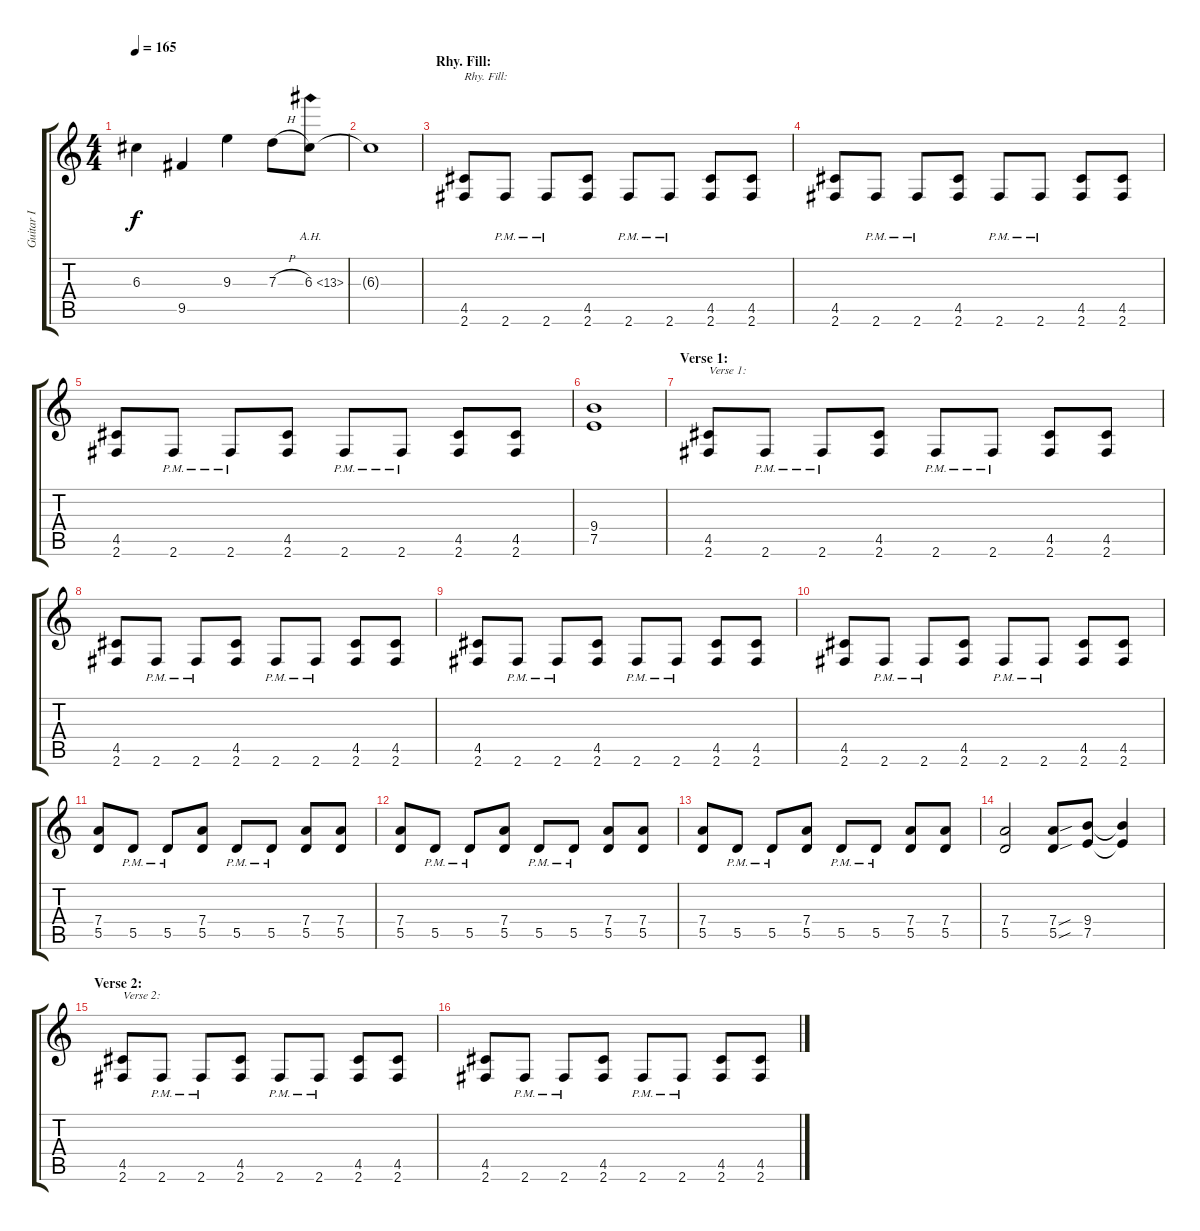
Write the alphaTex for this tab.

\track ("Guitar I" "Guitar I") {instrument distortionguitar}
\staff {score tabs}
\tuning (E4 B3 G3 D3 A2 E2) {hide}
\ts (4 4)
\tempo 165
\clef g2
\ks c
6.3{t}.4{dy f} 9.5.4 9.3.4 7.3{h}.8 6.3{ah 7}.8 |
6.3{t}.1 |
\section ("" "Rhy. Fill:")
(4.5 2.6).8{txt "Rhy. Fill:"} 2.6{pm}.8 2.6{pm}.8 (4.5 2.6).8 2.6{pm}.8 2.6{pm}.8 (4.5 2.6).8 (4.5 2.6).8 |
(4.5 2.6).8 2.6{pm}.8 2.6{pm}.8 (4.5 2.6).8 2.6{pm}.8 2.6{pm}.8 (4.5 2.6).8 (4.5 2.6).8 |
(4.5 2.6).8 2.6{pm}.8 2.6{pm}.8 (4.5 2.6).8 2.6{pm}.8 2.6{pm}.8 (4.5 2.6).8 (4.5 2.6).8 |
(9.4 7.5).1 |
\section ("" "Verse 1:")
(4.5 2.6).8{txt "Verse 1:"} 2.6{pm}.8 2.6{pm}.8 (4.5 2.6).8 2.6{pm}.8 2.6{pm}.8 (4.5 2.6).8 (4.5 2.6).8 |
(4.5 2.6).8 2.6{pm}.8 2.6{pm}.8 (4.5 2.6).8 2.6{pm}.8 2.6{pm}.8 (4.5 2.6).8 (4.5 2.6).8 |
(4.5 2.6).8 2.6{pm}.8 2.6{pm}.8 (4.5 2.6).8 2.6{pm}.8 2.6{pm}.8 (4.5 2.6).8 (4.5 2.6).8 |
(4.5 2.6).8 2.6{pm}.8 2.6{pm}.8 (4.5 2.6).8 2.6{pm}.8 2.6{pm}.8 (4.5 2.6).8 (4.5 2.6).8 |
(7.4 5.5).8 5.5{pm}.8 5.5{pm}.8 (7.4 5.5).8 5.5{pm}.8 5.5{pm}.8 (7.4 5.5).8 (7.4 5.5).8 |
(7.4 5.5).8 5.5{pm}.8 5.5{pm}.8 (7.4 5.5).8 5.5{pm}.8 5.5{pm}.8 (7.4 5.5).8 (7.4 5.5).8 |
(7.4 5.5).8 5.5{pm}.8 5.5{pm}.8 (7.4 5.5).8 5.5{pm}.8 5.5{pm}.8 (7.4 5.5).8 (7.4 5.5).8 |
(7.4 5.5).2 (7.4{sou} 5.5{sou}).8 (9.4 7.5).8 (9.4{t} 7.5{t}).4 |
\section ("" "Verse 2:")
(4.5 2.6).8{txt "Verse 2:"} 2.6{pm}.8 2.6{pm}.8 (4.5 2.6).8 2.6{pm}.8 2.6{pm}.8 (4.5 2.6).8 (4.5 2.6).8 |
(4.5 2.6).8 2.6{pm}.8 2.6{pm}.8 (4.5 2.6).8 2.6{pm}.8 2.6{pm}.8 (4.5 2.6).8 (4.5 2.6).8
